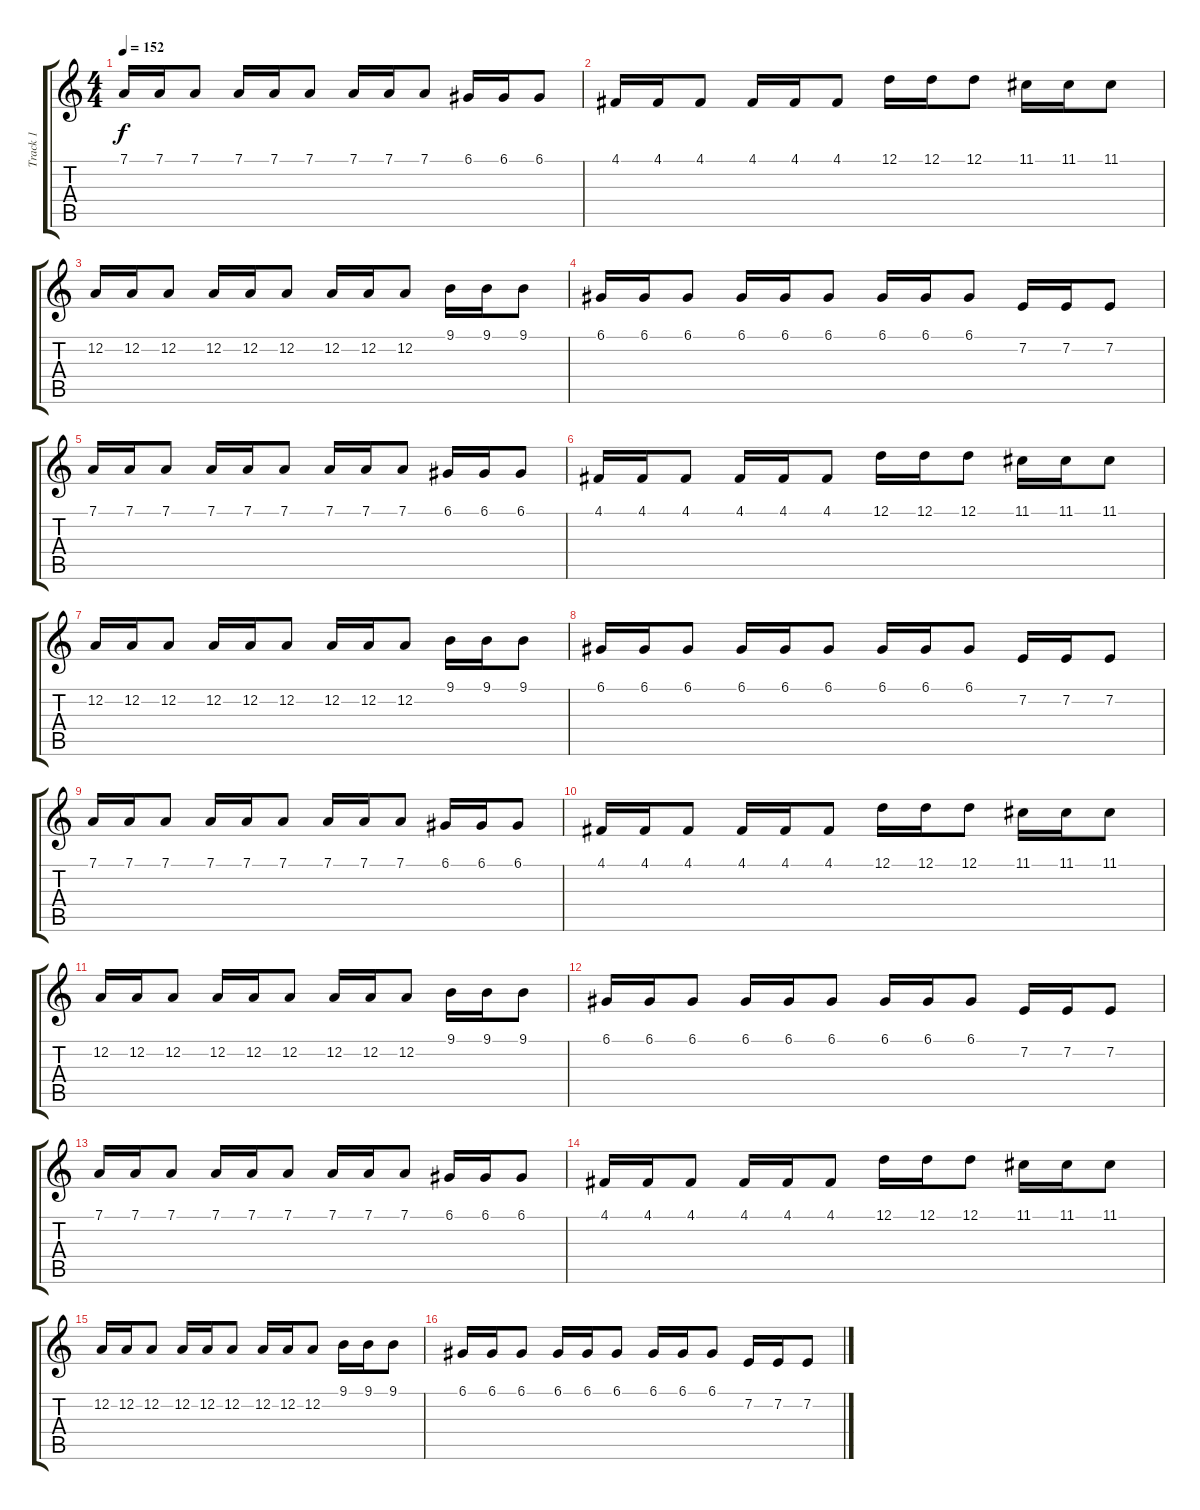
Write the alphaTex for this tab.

\track ("Track 1" "Track 1") {instrument drawbarorgan}
\staff {score tabs}
\tuning (D4 A3 F3 C3 G2 C2) {hide}
\ts (4 4)
\tempo 152
\clef g2
\ks c
7.1.16{dy f} 7.1.16 7.1.8 7.1.16 7.1.16 7.1.8 7.1.16 7.1.16 7.1.8 6.1.16 6.1.16 6.1.8 |
4.1.16 4.1.16 4.1.8 4.1.16 4.1.16 4.1.8 12.1.16 12.1.16 12.1.8 11.1.16 11.1.16 11.1.8 |
12.2.16 12.2.16 12.2.8 12.2.16 12.2.16 12.2.8 12.2.16 12.2.16 12.2.8 9.1.16 9.1.16 9.1.8 |
6.1.16 6.1.16 6.1.8 6.1.16 6.1.16 6.1.8 6.1.16 6.1.16 6.1.8 7.2.16 7.2.16 7.2.8 |
7.1.16 7.1.16 7.1.8 7.1.16 7.1.16 7.1.8 7.1.16 7.1.16 7.1.8 6.1.16 6.1.16 6.1.8 |
4.1.16 4.1.16 4.1.8 4.1.16 4.1.16 4.1.8 12.1.16 12.1.16 12.1.8 11.1.16 11.1.16 11.1.8 |
12.2.16 12.2.16 12.2.8 12.2.16 12.2.16 12.2.8 12.2.16 12.2.16 12.2.8 9.1.16 9.1.16 9.1.8 |
6.1.16 6.1.16 6.1.8 6.1.16 6.1.16 6.1.8 6.1.16 6.1.16 6.1.8 7.2.16 7.2.16 7.2.8 |
7.1.16 7.1.16 7.1.8 7.1.16 7.1.16 7.1.8 7.1.16 7.1.16 7.1.8 6.1.16 6.1.16 6.1.8 |
4.1.16 4.1.16 4.1.8 4.1.16 4.1.16 4.1.8 12.1.16 12.1.16 12.1.8 11.1.16 11.1.16 11.1.8 |
12.2.16 12.2.16 12.2.8 12.2.16 12.2.16 12.2.8 12.2.16 12.2.16 12.2.8 9.1.16 9.1.16 9.1.8 |
6.1.16 6.1.16 6.1.8 6.1.16 6.1.16 6.1.8 6.1.16 6.1.16 6.1.8 7.2.16 7.2.16 7.2.8 |
7.1.16 7.1.16 7.1.8 7.1.16 7.1.16 7.1.8 7.1.16 7.1.16 7.1.8 6.1.16 6.1.16 6.1.8 |
4.1.16 4.1.16 4.1.8 4.1.16 4.1.16 4.1.8 12.1.16 12.1.16 12.1.8 11.1.16 11.1.16 11.1.8 |
12.2.16 12.2.16 12.2.8 12.2.16 12.2.16 12.2.8 12.2.16 12.2.16 12.2.8 9.1.16 9.1.16 9.1.8 |
6.1.16 6.1.16 6.1.8 6.1.16 6.1.16 6.1.8 6.1.16 6.1.16 6.1.8 7.2.16 7.2.16 7.2.8
